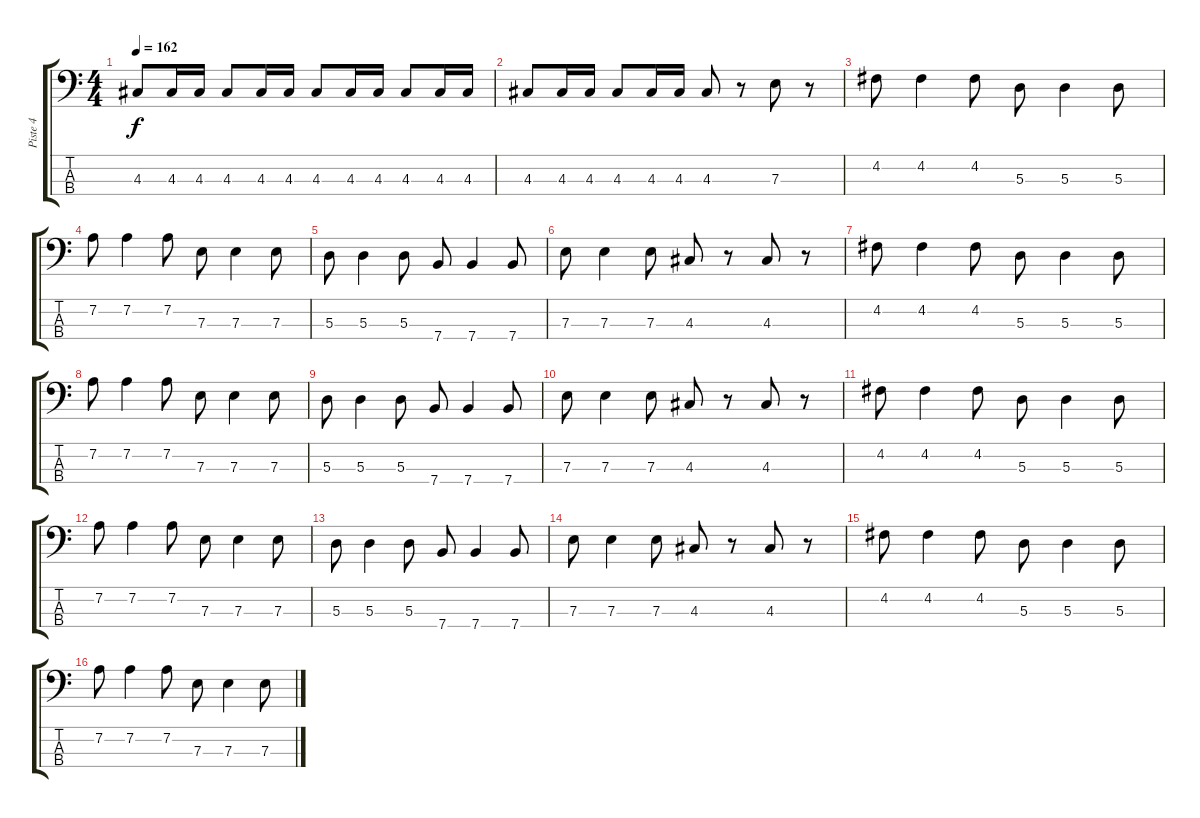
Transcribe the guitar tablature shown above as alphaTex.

\track ("Piste 4" "Piste 4") {instrument electricbasspick}
\staff {score tabs}
\tuning (G2 D2 A1 E1) {hide}
\ts (4 4)
\tempo 162
\clef f4
\ks c
4.3.8{dy f} 4.3.16 4.3.16 4.3.8 4.3.16 4.3.16 4.3.8 4.3.16 4.3.16 4.3.8 4.3.16 4.3.16 |
4.3.8 4.3.16 4.3.16 4.3.8 4.3.16 4.3.16 4.3.8 r.8 7.3.8 r.8 |
4.2.8 4.2.4 4.2.8 5.3.8 5.3.4 5.3.8 |
7.2.8 7.2.4 7.2.8 7.3.8 7.3.4 7.3.8 |
5.3.8 5.3.4 5.3.8 7.4.8 7.4.4 7.4.8 |
7.3.8 7.3.4 7.3.8 4.3.8 r.8 4.3.8 r.8 |
4.2.8 4.2.4 4.2.8 5.3.8 5.3.4 5.3.8 |
7.2.8 7.2.4 7.2.8 7.3.8 7.3.4 7.3.8 |
5.3.8 5.3.4 5.3.8 7.4.8 7.4.4 7.4.8 |
7.3.8 7.3.4 7.3.8 4.3.8 r.8 4.3.8 r.8 |
4.2.8 4.2.4 4.2.8 5.3.8 5.3.4 5.3.8 |
7.2.8 7.2.4 7.2.8 7.3.8 7.3.4 7.3.8 |
5.3.8 5.3.4 5.3.8 7.4.8 7.4.4 7.4.8 |
7.3.8 7.3.4 7.3.8 4.3.8 r.8 4.3.8 r.8 |
4.2.8 4.2.4 4.2.8 5.3.8 5.3.4 5.3.8 |
7.2.8 7.2.4 7.2.8 7.3.8 7.3.4 7.3.8
